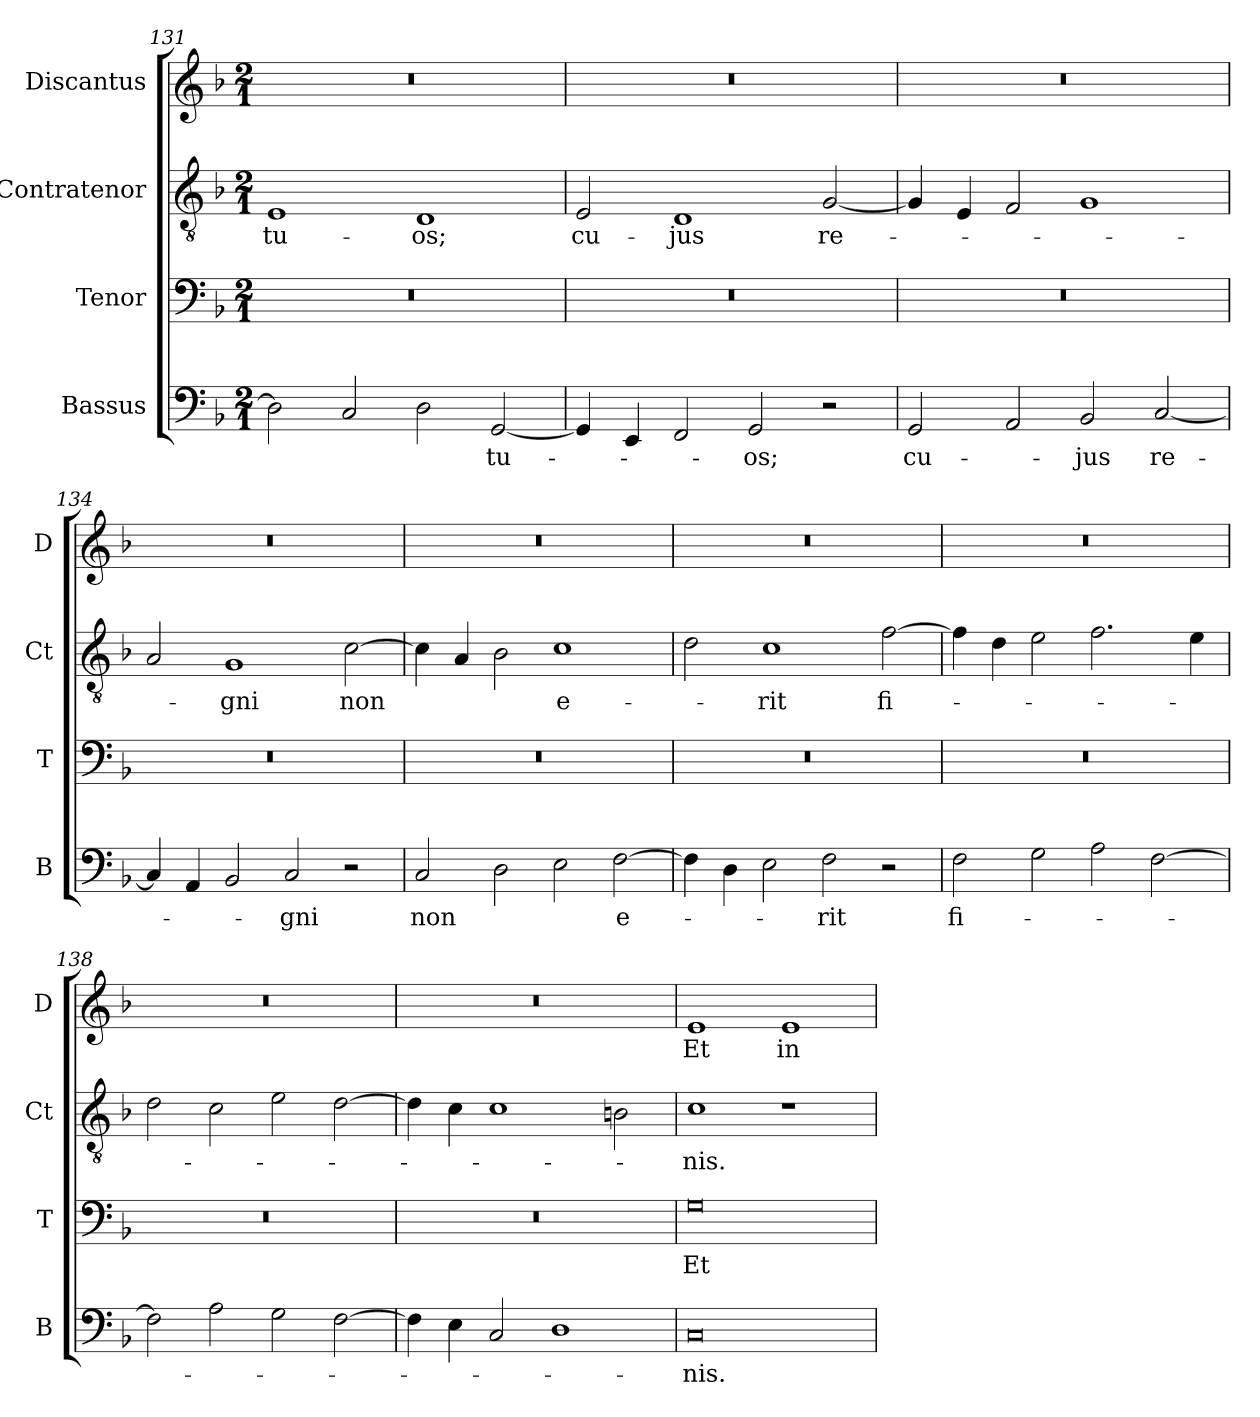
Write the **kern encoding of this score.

**kern	**text	**kern	**text	**kern	**text	**kern	**text
*part4	*part4	*part3	*part3	*part2	*part2	*part1	*part1
*staff4	*staff4	*staff3	*staff3	*staff2	*staff2	*staff1	*staff1
*I"Bassus	*	*I"Tenor	*	*I"Contratenor	*	*I"Discantus	*
*I'B	*	*I'T	*	*I'Ct	*	*I'D	*
*clefF4	*	*clefF4	*	*clefGv2	*	*clefG2	*
*k[b-]	*	*k[b-]	*	*k[b-]	*	*k[b-]	*
*M2/1	*	*M2/1	*	*M2/1	*	*M2/1	*
=131	=131	=131	=131	=131	=131	=131	=131
2D\]	.	0r	.	1E	-tu-	0r	.
2C/	.	.	.	.	.	.	.
2D\	.	.	.	1D	-os;	.	.
[2GG/	-tu-	.	.	.	.	.	.
=132	=132	=132	=132	=132	=132	=132	=132
4GG/]	.	0r	.	2E/	cu-	0r	.
4EE/	.	.	.	.	.	.	.
2FF/	.	.	.	1D	-jus	.	.
2GG/	-os;	.	.	.	.	.	.
2r	.	.	.	[2G/	re-	.	.
=133	=133	=133	=133	=133	=133	=133	=133
2GG/	cu-	0r	.	4G/]	.	0r	.
.	.	.	.	4E/	.	.	.
2AA/	.	.	.	2F/	.	.	.
2BB-/	-jus	.	.	1G	.	.	.
[2C/	re-	.	.	.	.	.	.
=134	=134	=134	=134	=134	=134	=134	=134
4C/]	.	0r	.	2A/	.	0r	.
4AA/	.	.	.	.	.	.	.
2BB-/	.	.	.	1G	-gni	.	.
2C/	-gni	.	.	.	.	.	.
2r	.	.	.	[2c\	non	.	.
=135	=135	=135	=135	=135	=135	=135	=135
2C/	non	0r	.	4c\]	.	0r	.
.	.	.	.	4A/	.	.	.
2D\	.	.	.	2B-\	.	.	.
2E\	.	.	.	1c	e-	.	.
[2F\	e-	.	.	.	.	.	.
=136	=136	=136	=136	=136	=136	=136	=136
4F\]	.	0r	.	2d\	.	0r	.
4D\	.	.	.	.	.	.	.
2E\	.	.	.	1c	-rit	.	.
2F\	-rit	.	.	.	.	.	.
2r	.	.	.	[2f\	fi-	.	.
=137	=137	=137	=137	=137	=137	=137	=137
2F\	fi-	0r	.	4f\]	.	0r	.
.	.	.	.	4d\	.	.	.
2G\	.	.	.	2e\	.	.	.
2A\	.	.	.	2.f\	.	.	.
[2F\	.	.	.	.	.	.	.
.	.	.	.	4e\	.	.	.
=138	=138	=138	=138	=138	=138	=138	=138
2F\]	.	0r	.	2d\	.	0r	.
2A\	.	.	.	2c\	.	.	.
2G\	.	.	.	2e\	.	.	.
[2F\	.	.	.	[2d\	.	.	.
=139	=139	=139	=139	=139	=139	=139	=139
4F\]	.	0r	.	4d\]	.	0r	.
4E\	.	.	.	4c\	.	.	.
2C/	.	.	.	1c	.	.	.
1D	.	.	.	.	.	.	.
.	.	.	.	2Bn\	.	.	.
=140	=140	=140	=140	=140	=140	=140	=140
0C	-nis.	0G	Et	1c	-nis.	1e	Et
.	.	.	.	1r	.	1e	in
=	=	=	=	=	=	=	=
*-	*-	*-	*-	*-	*-	*-	*-
